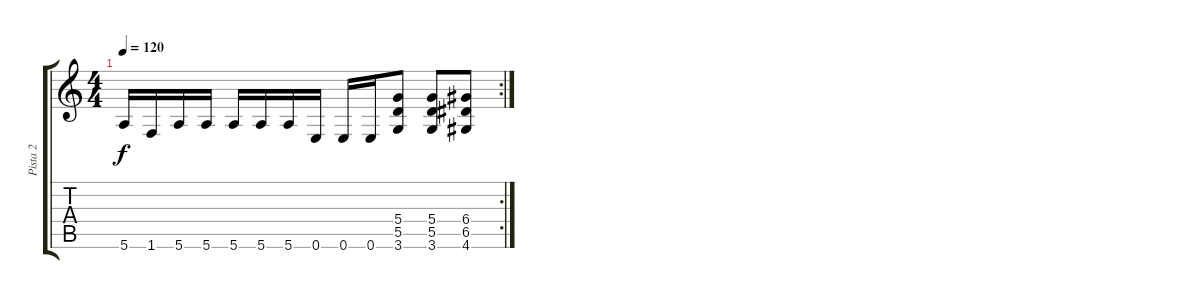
\track ("Pista 2" "Pista 2") {instrument overdrivenguitar}
\staff {score tabs}
\tuning (E4 B3 G3 D3 A2 E2) {hide}
\rc 2
\ts (4 4)
\tempo 120
\clef g2
\ks c
5.6.16{dy f} 1.6.16 5.6.16 5.6.16 5.6.16 5.6.16 5.6.16 0.6.16 0.6.16 0.6.16 (5.4 5.5 3.6).8 (5.4 5.5 3.6).8 (6.4 6.5 4.6).8
